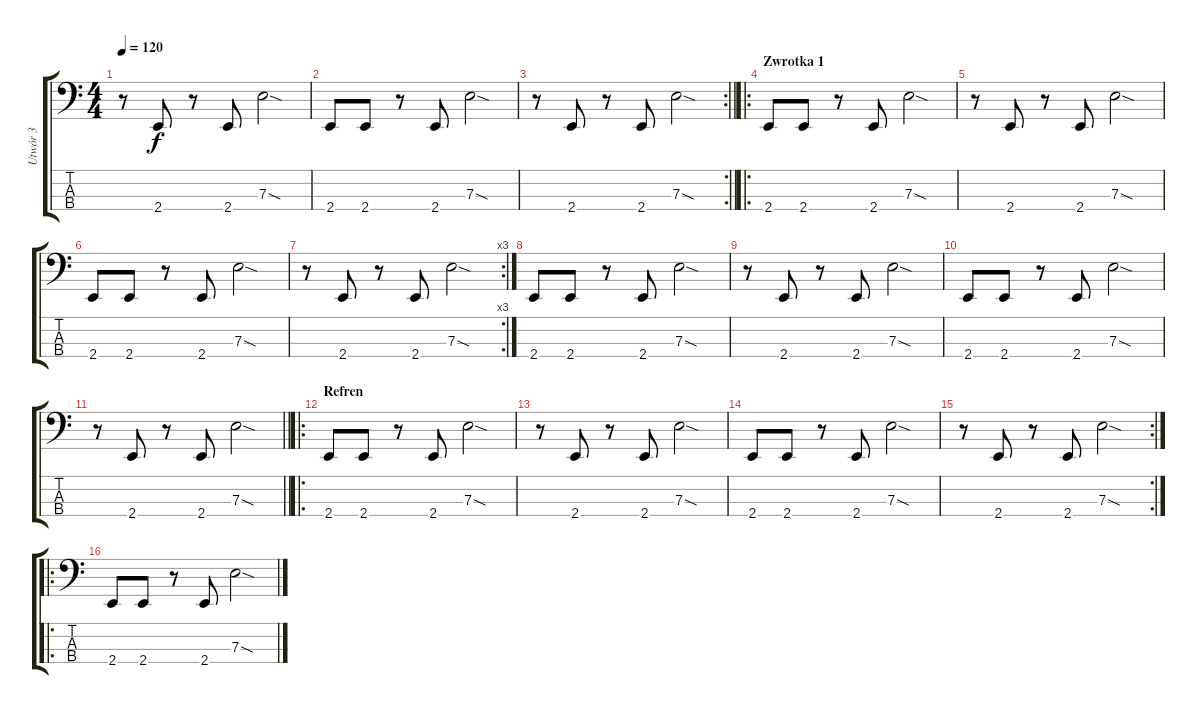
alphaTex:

\track ("Utwór 3" "Utwór 3") {instrument electricbassfinger}
\staff {score tabs}
\tuning (G2 D2 A1 D1) {hide}
\ts (4 4)
\tempo 120
\clef f4
\ks c
r.8{dy f} 2.4.8 r.8 2.4.8 7.3{sod}.2 |
2.4.8 2.4.8 r.8 2.4.8 7.3{sod}.2 |
\rc 2
\barLineRight lightlight
r.8 2.4.8 r.8 2.4.8 7.3{sod}.2 |
\ro
\section ("" "Zwrotka 1")
2.4.8 2.4.8 r.8 2.4.8 7.3{sod}.2 |
r.8 2.4.8 r.8 2.4.8 7.3{sod}.2 |
2.4.8 2.4.8 r.8 2.4.8 7.3{sod}.2 |
\rc 3
r.8 2.4.8 r.8 2.4.8 7.3{sod}.2 |
2.4.8 2.4.8 r.8 2.4.8 7.3{sod}.2 |
r.8 2.4.8 r.8 2.4.8 7.3{sod}.2 |
2.4.8 2.4.8 r.8 2.4.8 7.3{sod}.2 |
\barLineRight lightlight
r.8 2.4.8 r.8 2.4.8 7.3{sod}.2 |
\ro
\section ("" "Refren")
2.4.8 2.4.8 r.8 2.4.8 7.3{sod}.2 |
r.8 2.4.8 r.8 2.4.8 7.3{sod}.2 |
2.4.8 2.4.8 r.8 2.4.8 7.3{sod}.2 |
\rc 2
r.8 2.4.8 r.8 2.4.8 7.3{sod}.2 |
\ro
2.4.8 2.4.8 r.8 2.4.8 7.3{sod}.2
